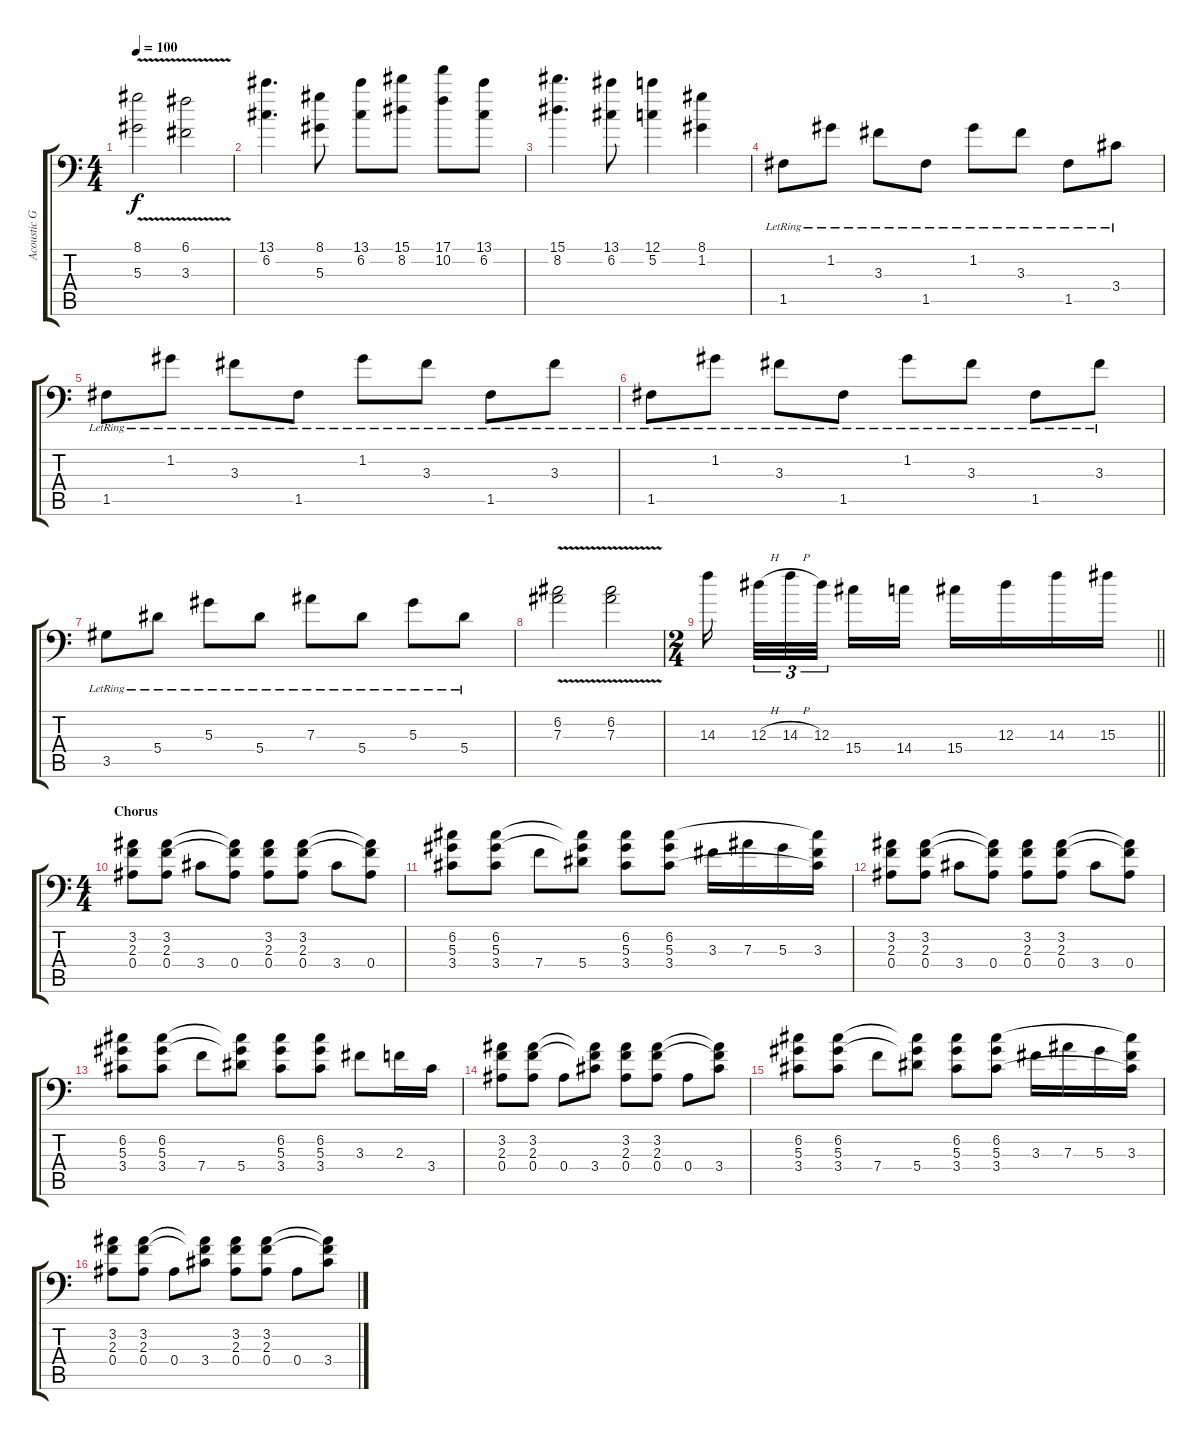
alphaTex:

\track ("Acoustic Guitar" "Acoustic G") {instrument acousticguitarsteel}
\staff {score tabs}
\tuning (C4 G3 Eb3 Bb2 F2 Bb1) {hide}
\ts (4 4)
\tempo 100
\clef f4
\ks c
(8.1{v} 5.3{v}).2{dy f} (6.1{v} 3.3{v}).2 |
(13.1 6.2).4{d} (8.1 5.3).8 (13.1 6.2).8 (15.1 8.2).8 (17.1 10.2).8 (13.1 6.2).8 |
(15.1 8.2).4{d} (13.1 6.2).8 (12.1 5.2).4 (8.1 1.2).4 |
1.5{lr}.8 1.2{lr}.8 3.3{lr}.8 1.5{lr}.8 1.2{lr}.8 3.3{lr}.8 1.5{lr}.8 3.4{lr}.8 |
1.5{lr}.8 1.2{lr}.8 3.3{lr}.8 1.5{lr}.8 1.2{lr}.8 3.3{lr}.8 1.5{lr}.8 3.3{lr}.8 |
1.5{lr}.8 1.2{lr}.8 3.3{lr}.8 1.5{lr}.8 1.2{lr}.8 3.3{lr}.8 1.5{lr}.8 3.3{lr}.8 |
3.5{lr}.8 5.4{lr}.8 5.3{lr}.8 5.4{lr}.8 7.3{lr}.8 5.4{lr}.8 5.3{lr}.8 5.4{lr}.8 |
(6.2{v} 7.3{v}).2 (6.2{v} 7.3{v}).2 |
\ts (2 4)
\barLineRight lightlight
14.3.16{beam splitsecondary} 12.3{h}.32{tu (3 2)} 14.3{h}.32{tu (3 2)} 12.3.32{tu (3 2) beam splitsecondary} 15.4.16 14.4.16 15.4.16 12.3.16 14.3.16 15.3.16 |
\ts (4 4)
\section ("" "Chorus")
(3.2 2.3 0.4).8 (3.2 2.3 0.4).8 3.4.8 (3.2{t} 2.3{t} 0.4).8 (3.2 2.3 0.4).8 (3.2 2.3 0.4).8 3.4.8 (3.2{t} 2.3{t} 0.4).8 |
(6.2 5.3 3.4).8 (6.2 5.3 3.4).8 7.4.8 (6.2{t} 5.3{t} 5.4).8 (6.2 5.3 3.4).8 (6.2 5.3 3.4).8 3.3.16 7.3.16 5.3.16 (6.2{t} 3.3 3.4{t}).16 |
(3.2 2.3 0.4).8 (3.2 2.3 0.4).8 3.4.8 (3.2{t} 2.3{t} 0.4).8 (3.2 2.3 0.4).8 (3.2 2.3 0.4).8 3.4.8 (3.2{t} 2.3{t} 0.4).8 |
(6.2 5.3 3.4).8 (6.2 5.3 3.4).8 7.4.8 (6.2{t} 5.3{t} 5.4).8 (6.2 5.3 3.4).8 (6.2 5.3 3.4).8 3.3.8 2.3.16 3.4.16 |
(3.2 2.3 0.4).8 (3.2 2.3 0.4).8 0.4.8 (3.2{t} 2.3{t} 3.4).8 (3.2 2.3 0.4).8 (3.2 2.3 0.4).8 0.4.8 (3.2{t} 2.3{t} 3.4).8 |
(6.2 5.3 3.4).8 (6.2 5.3 3.4).8 7.4.8 (6.2{t} 5.3{t} 5.4).8 (6.2 5.3 3.4).8 (6.2 5.3 3.4).8 3.3.16 7.3.16 5.3.16 (6.2{t} 3.3 3.4{t}).16 |
(3.2 2.3 0.4).8 (3.2 2.3 0.4).8 0.4.8 (3.2{t} 2.3{t} 3.4).8 (3.2 2.3 0.4).8 (3.2 2.3 0.4).8 0.4.8 (3.2{t} 2.3{t} 3.4).8
